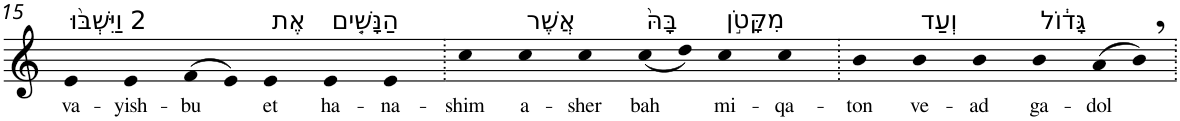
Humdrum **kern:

**kern	**text
*part1	*part1
*staff1	*staff1
*I"Piano	*
*I'Pno	*
!!LO:PB:g=z
*clefG2	*
*k[]	*
=15	=15
!LO:TX:a:t=2 וַיִּשְׁבּ֨וּ	!
!	!LO:LY:b
4e	va-
!	!LO:LY:b
4e	-yish-
!	!LO:LY:b
(>8f	-bu
8e)	.
!LO:TX:a:t=אֶת	!
!	!LO:LY:b
4e	et
!LO:TX:a:t=הַנָּשִׁ֤ים	!
!	!LO:LY:b
4e	ha-
!	!LO:LY:b
4e	-na-
=16.	=16.
!	!LO:LY:b
4cc	-shim
!LO:TX:a:t=אֲשֶׁר	!
!	!LO:LY:b
4cc	a-
!	!LO:LY:b
4cc	-sher
!LO:TX:a:t=בָּהּ֙	!
!	!LO:LY:b
(<8cc	bah
8dd)	.
!LO:TX:a:t=מִקָּטֹ֣ן	!
!	!LO:LY:b
4cc	mi-
!	!LO:LY:b
4cc	-qa-
=17.	=17.
!	!LO:LY:b
4b	-ton
!LO:TX:a:t=וְעַד	!
!	!LO:LY:b
4b	ve-
!	!LO:LY:b
4b	-ad
!LO:TX:a:t=גָּד֔וֹל	!
!	!LO:LY:b
4b	ga-
!	!LO:LY:b
(>8a	-dol
8b,)	.
=.	=.
*-	*-
